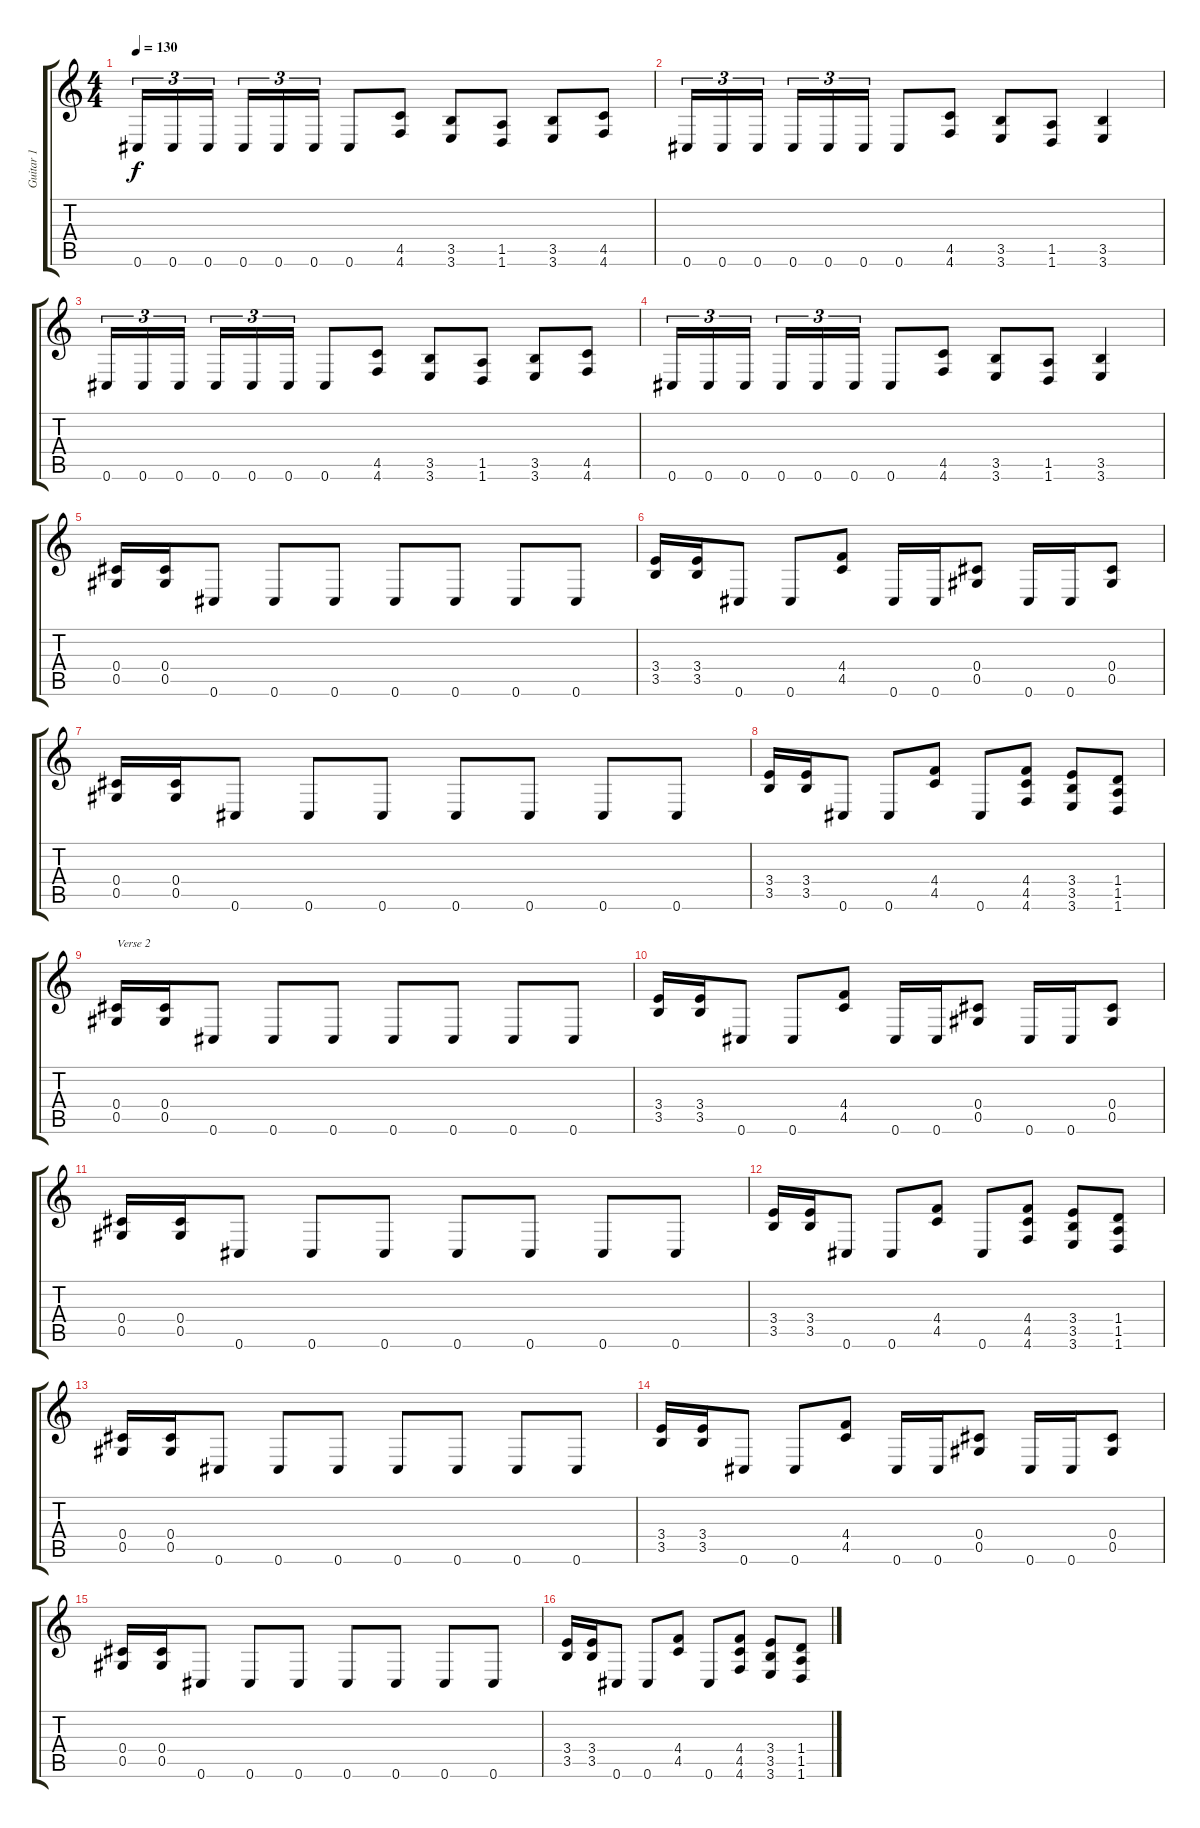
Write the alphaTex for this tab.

\track ("Guitar 1" "Guitar 1") {instrument distortionguitar}
\staff {score tabs}
\tuning (Eb4 Bb3 Gb3 Db3 Ab2 Db2) {hide}
\ts (4 4)
\tempo 130
\clef g2
\ks c
0.6.16{tu (3 2) dy f} 0.6.16{tu (3 2)} 0.6.16{tu (3 2)} 0.6.16{tu (3 2)} 0.6.16{tu (3 2)} 0.6.16{tu (3 2)} 0.6.8 (4.5 4.6).8 (3.5 3.6).8 (1.5 1.6).8 (3.5 3.6).8 (4.5 4.6).8 |
0.6.16{tu (3 2)} 0.6.16{tu (3 2)} 0.6.16{tu (3 2)} 0.6.16{tu (3 2)} 0.6.16{tu (3 2)} 0.6.16{tu (3 2)} 0.6.8 (4.5 4.6).8 (3.5 3.6).8 (1.5 1.6).8 (3.5 3.6).4 |
0.6.16{tu (3 2)} 0.6.16{tu (3 2)} 0.6.16{tu (3 2)} 0.6.16{tu (3 2)} 0.6.16{tu (3 2)} 0.6.16{tu (3 2)} 0.6.8 (4.5 4.6).8 (3.5 3.6).8 (1.5 1.6).8 (3.5 3.6).8 (4.5 4.6).8 |
0.6.16{tu (3 2)} 0.6.16{tu (3 2)} 0.6.16{tu (3 2)} 0.6.16{tu (3 2)} 0.6.16{tu (3 2)} 0.6.16{tu (3 2)} 0.6.8 (4.5 4.6).8 (3.5 3.6).8 (1.5 1.6).8 (3.5 3.6).4 |
(0.4 0.5).16{txt " "} (0.4 0.5).16 0.6.8 0.6.8 0.6.8 0.6.8 0.6.8 0.6.8 0.6.8 |
(3.4 3.5).16 (3.4 3.5).16 0.6.8 0.6.8 (4.4 4.5).8 0.6.16 0.6.16 (0.4 0.5).8 0.6.16 0.6.16 (0.4 0.5).8 |
(0.4 0.5).16 (0.4 0.5).16 0.6.8 0.6.8 0.6.8 0.6.8 0.6.8 0.6.8 0.6.8 |
(3.4 3.5).16 (3.4 3.5).16 0.6.8 0.6.8 (4.4 4.5).8 0.6.8 (4.4 4.5 4.6).8 (3.4 3.5 3.6).8 (1.4 1.5 1.6).8 |
(0.4 0.5).16{txt "Verse 2"} (0.4 0.5).16 0.6.8 0.6.8 0.6.8 0.6.8 0.6.8 0.6.8 0.6.8 |
(3.4 3.5).16 (3.4 3.5).16 0.6.8 0.6.8 (4.4 4.5).8 0.6.16 0.6.16 (0.4 0.5).8 0.6.16 0.6.16 (0.4 0.5).8 |
(0.4 0.5).16 (0.4 0.5).16 0.6.8 0.6.8 0.6.8 0.6.8 0.6.8 0.6.8 0.6.8 |
(3.4 3.5).16 (3.4 3.5).16 0.6.8 0.6.8 (4.4 4.5).8 0.6.8 (4.4 4.5 4.6).8 (3.4 3.5 3.6).8 (1.4 1.5 1.6).8 |
(0.4 0.5).16{txt " "} (0.4 0.5).16 0.6.8 0.6.8 0.6.8 0.6.8 0.6.8 0.6.8 0.6.8 |
(3.4 3.5).16 (3.4 3.5).16 0.6.8 0.6.8 (4.4 4.5).8 0.6.16 0.6.16 (0.4 0.5).8 0.6.16 0.6.16 (0.4 0.5).8 |
(0.4 0.5).16 (0.4 0.5).16 0.6.8 0.6.8 0.6.8 0.6.8 0.6.8 0.6.8 0.6.8 |
(3.4 3.5).16 (3.4 3.5).16 0.6.8 0.6.8 (4.4 4.5).8 0.6.8 (4.4 4.5 4.6).8 (3.4 3.5 3.6).8 (1.4 1.5 1.6).8
